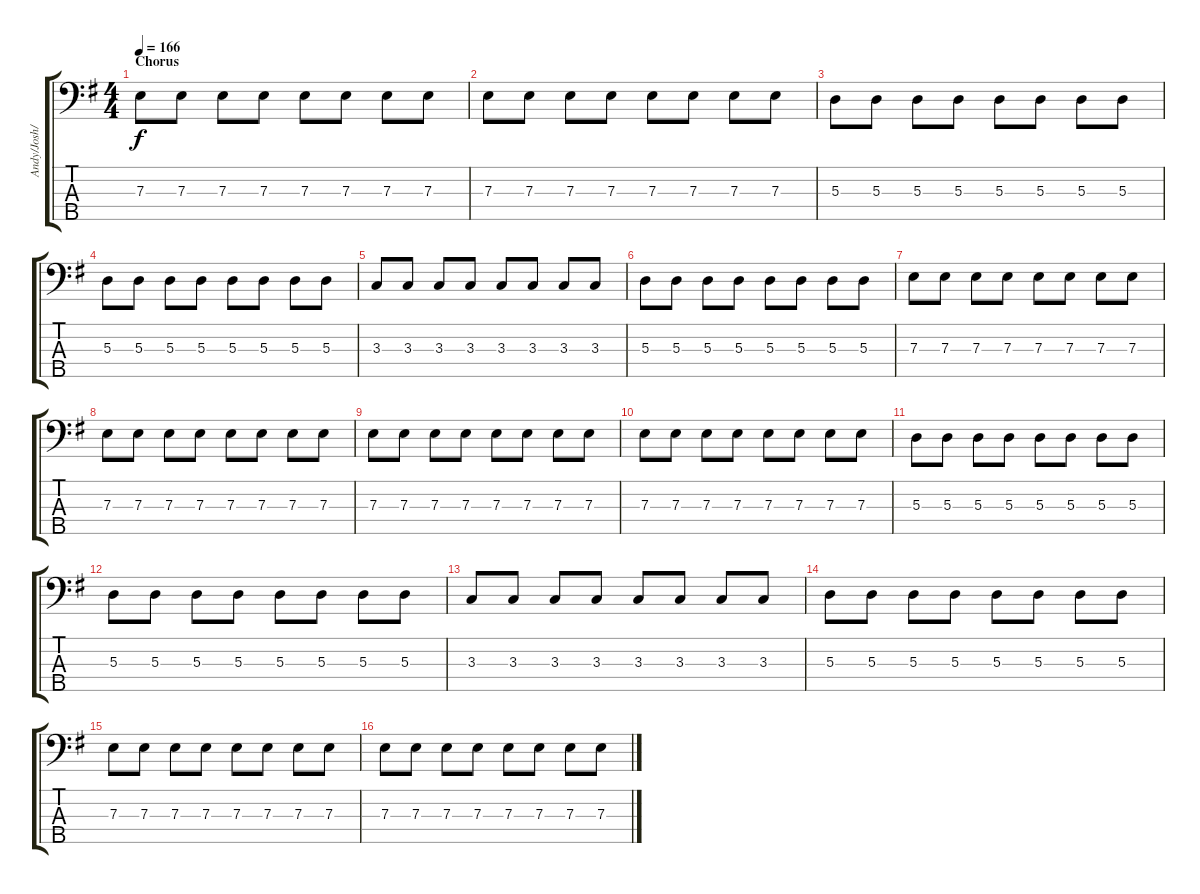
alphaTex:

\track ("Andy/Josh/Kristen Bass" "Andy/Josh/") {instrument electricbassfinger}
\staff {score tabs}
\tuning (G2 D2 A1 E1 B0) {hide}
\ts (4 4)
\section ("" "Chorus")
\tempo 166
\clef f4
\ks eminor
7.3.8{dy f} 7.3.8 7.3.8 7.3.8 7.3.8 7.3.8 7.3.8 7.3.8 |
7.3.8 7.3.8 7.3.8 7.3.8 7.3.8 7.3.8 7.3.8 7.3.8 |
5.3.8 5.3.8 5.3.8 5.3.8 5.3.8 5.3.8 5.3.8 5.3.8 |
5.3.8 5.3.8 5.3.8 5.3.8 5.3.8 5.3.8 5.3.8 5.3.8 |
3.3.8 3.3.8 3.3.8 3.3.8 3.3.8 3.3.8 3.3.8 3.3.8 |
5.3.8 5.3.8 5.3.8 5.3.8 5.3.8 5.3.8 5.3.8 5.3.8 |
7.3.8 7.3.8 7.3.8 7.3.8 7.3.8 7.3.8 7.3.8 7.3.8 |
7.3.8 7.3.8 7.3.8 7.3.8 7.3.8 7.3.8 7.3.8 7.3.8 |
7.3.8 7.3.8 7.3.8 7.3.8 7.3.8 7.3.8 7.3.8 7.3.8 |
7.3.8 7.3.8 7.3.8 7.3.8 7.3.8 7.3.8 7.3.8 7.3.8 |
5.3.8 5.3.8 5.3.8 5.3.8 5.3.8 5.3.8 5.3.8 5.3.8 |
5.3.8 5.3.8 5.3.8 5.3.8 5.3.8 5.3.8 5.3.8 5.3.8 |
3.3.8 3.3.8 3.3.8 3.3.8 3.3.8 3.3.8 3.3.8 3.3.8 |
5.3.8 5.3.8 5.3.8 5.3.8 5.3.8 5.3.8 5.3.8 5.3.8 |
7.3.8 7.3.8 7.3.8 7.3.8 7.3.8 7.3.8 7.3.8 7.3.8 |
7.3.8 7.3.8 7.3.8 7.3.8 7.3.8 7.3.8 7.3.8 7.3.8
